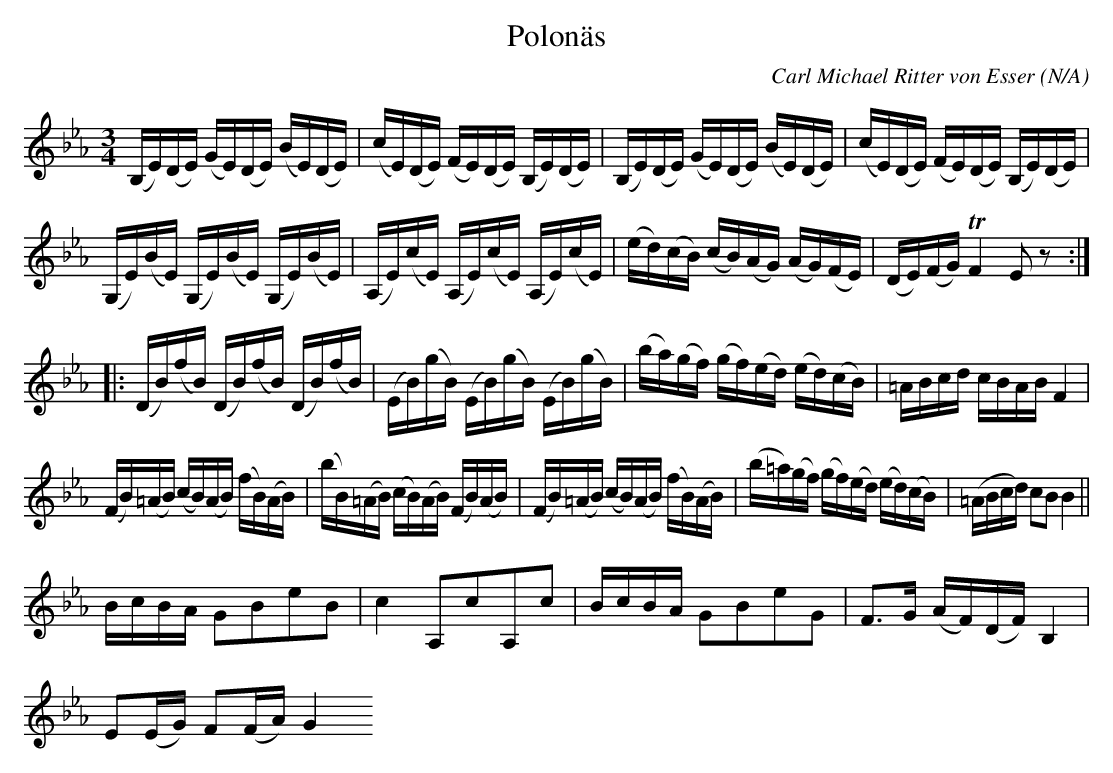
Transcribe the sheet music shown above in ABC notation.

X:1
T:Polonäs
C:Carl Michael Ritter von Esser
O:N/A
M:3/4
L:1/16
K:Eb
 (B,E)(DE) (GE)(DE) (BE)(DE) |(cE)(DE) (FE)(DE) (B,E)(DE) | (B,E)(DE) (GE)(DE) (BE)(DE) |(cE)(DE) (FE)(DE) (B,E)(DE)|
(G,E)(BE) (G,E)(BE) (G,E)(BE)| (A,E)(cE) (A,E)(cE) (A,E)(cE)| (ed)(cB) (cB)(AG) (AG)(FE)| (DE)(FG)TF4 E2z2  :|
|:(DB)(fB) (DB)(fB) (DB)(fB)| (EB)(gB) (EB)(gB) (EB)(gB)|(ba)(gf) (gf)(ed) (ed)(cB)| =ABcd cBAB F4|
(FB)(=AB) (cB)(AB) (fB)(AB)| (bB)(=AB) (cB)(AB) (FB)(AB)| (FB)(=AB) (cB)(AB) (fB)(AB)| (b=a)(gf) (gf)(ed) (ed)(cB)| (=ABcd) c2B2B4||
BcBA G2B2e2B2| c4 A,2c2A,2c2| BcBA G2B2e2G2| F3G (AF)(DF) B,4|
E2(EG) F2(FA) G4
